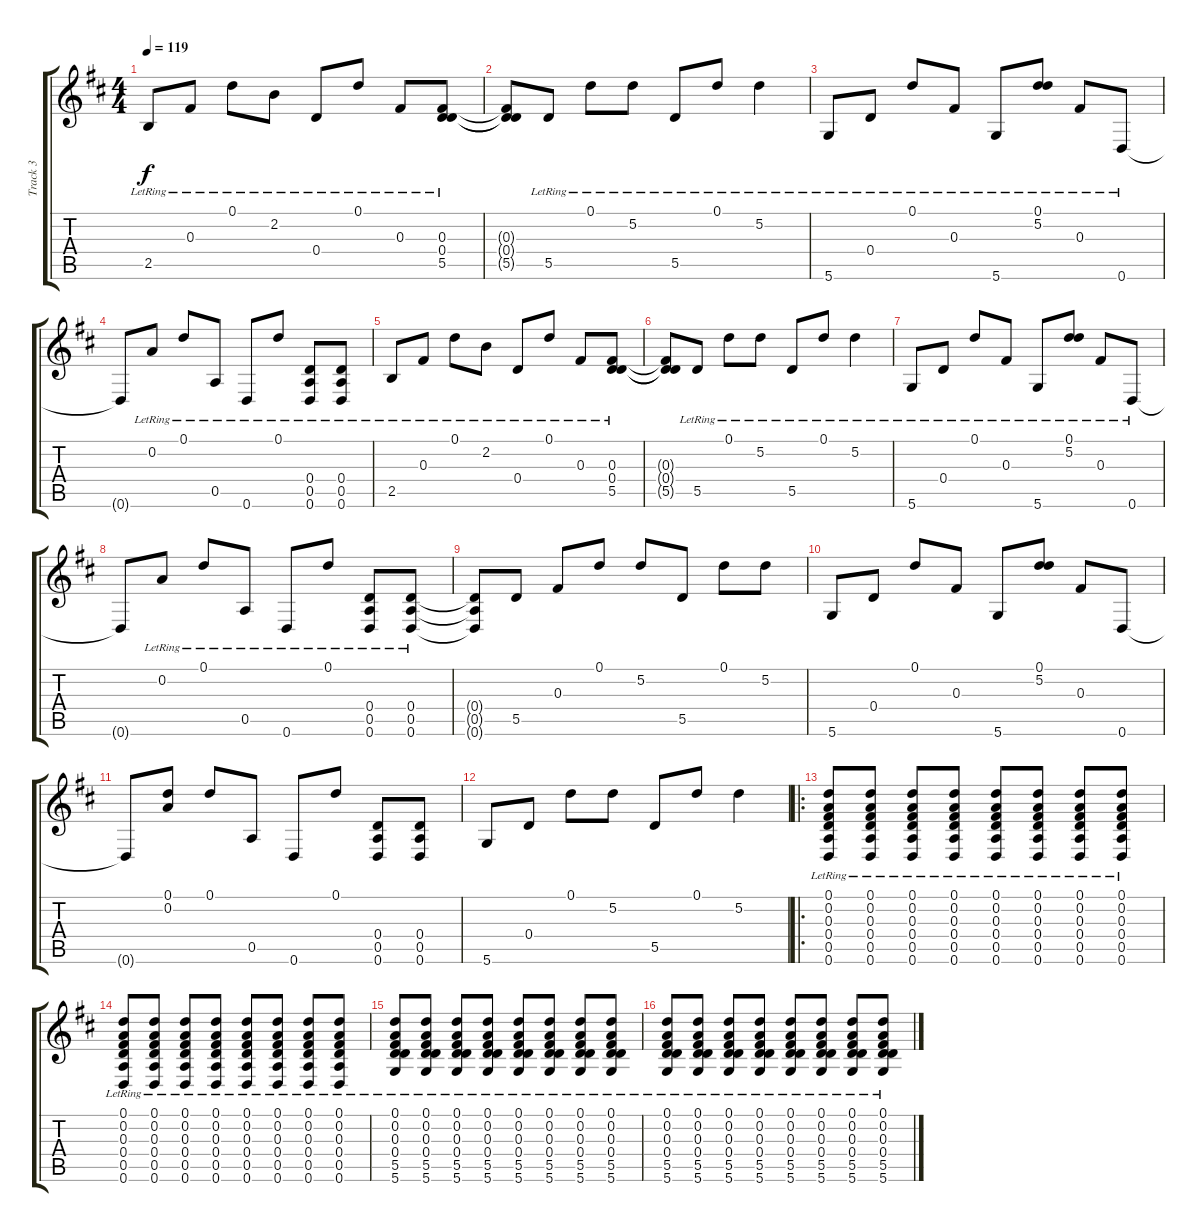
\track ("Track 3" "Track 3") {instrument acousticguitarsteel}
\staff {score tabs}
\tuning (D4 A3 Gb3 D3 A2 D2) {hide}
\ts (4 4)
\tempo 119
\clef g2
\ks d
2.5{lr}.8{dy f} 0.3{lr}.8 0.1{lr}.8 2.2{lr}.8 0.4{lr}.8 0.1{lr}.8 0.3{lr}.8 (0.3{lr} 0.4{lr} 5.5{lr}).8 |
(0.3{t} 0.4{t} 5.5{t}).8 5.5{lr}.8 0.1{lr}.8 5.2{lr}.8 5.5{lr}.8 0.1{lr}.8 5.2{lr}.4 |
5.6{lr}.8 0.4{lr}.8 0.1{lr}.8 0.3{lr}.8 5.6{lr}.8 (0.1{lr} 5.2{lr}).8 0.3{lr}.8 0.6{lr}.8 |
0.6{t}.8 0.2{lr}.8 0.1{lr}.8 0.5{lr}.8 0.6{lr}.8 0.1{lr}.8 (0.4{lr} 0.5{lr} 0.6{lr}).8 (0.4{lr} 0.5{lr} 0.6{lr}).8 |
2.5{lr}.8 0.3{lr}.8 0.1{lr}.8 2.2{lr}.8 0.4{lr}.8 0.1{lr}.8 0.3{lr}.8 (0.3{lr} 0.4{lr} 5.5{lr}).8 |
(0.3{t} 0.4{t} 5.5{t}).8 5.5{lr}.8 0.1{lr}.8 5.2{lr}.8 5.5{lr}.8 0.1{lr}.8 5.2{lr}.4 |
5.6{lr}.8 0.4{lr}.8 0.1{lr}.8 0.3{lr}.8 5.6{lr}.8 (0.1{lr} 5.2{lr}).8 0.3{lr}.8 0.6{lr}.8 |
0.6{t}.8 0.2{lr}.8 0.1{lr}.8 0.5{lr}.8 0.6{lr}.8 0.1{lr}.8 (0.4{lr} 0.5{lr} 0.6{lr}).8 (0.4{lr} 0.5{lr} 0.6{lr}).8 |
(0.4{t} 0.5{t} 0.6{t}).8 5.5.8 0.3.8 0.1.8 5.2.8 5.5.8 0.1.8 5.2.8 |
5.6.8 0.4.8 0.1.8 0.3.8 5.6.8 (0.1 5.2).8 0.3.8 0.6.8 |
0.6{t}.8 (0.1 0.2).8 0.1.8 0.5.8 0.6.8 0.1.8 (0.4 0.5 0.6).8 (0.4 0.5 0.6).8 |
5.6.8 0.4.8 0.1.8 5.2.8 5.5.8 0.1.8 5.2.4 |
\ro
(0.1{lr} 0.2{lr} 0.3{lr} 0.4{lr} 0.5{lr} 0.6{lr}).8 (0.1{lr} 0.2{lr} 0.3{lr} 0.4{lr} 0.5{lr} 0.6{lr}).8 (0.1{lr} 0.2{lr} 0.3{lr} 0.4{lr} 0.5{lr} 0.6{lr}).8 (0.1{lr} 0.2{lr} 0.3{lr} 0.4{lr} 0.5{lr} 0.6{lr}).8 (0.1{lr} 0.2{lr} 0.3{lr} 0.4{lr} 0.5{lr} 0.6{lr}).8 (0.1{lr} 0.2{lr} 0.3{lr} 0.4{lr} 0.5{lr} 0.6{lr}).8 (0.1{lr} 0.2{lr} 0.3{lr} 0.4{lr} 0.5{lr} 0.6{lr}).8 (0.1{lr} 0.2{lr} 0.3{lr} 0.4{lr} 0.5{lr} 0.6{lr}).8 |
(0.1{lr} 0.2{lr} 0.3{lr} 0.4{lr} 0.5{lr} 0.6{lr}).8 (0.1{lr} 0.2{lr} 0.3{lr} 0.4{lr} 0.5{lr} 0.6{lr}).8 (0.1{lr} 0.2{lr} 0.3{lr} 0.4{lr} 0.5{lr} 0.6{lr}).8 (0.1{lr} 0.2{lr} 0.3{lr} 0.4{lr} 0.5{lr} 0.6{lr}).8 (0.1{lr} 0.2{lr} 0.3{lr} 0.4{lr} 0.5{lr} 0.6{lr}).8 (0.1{lr} 0.2{lr} 0.3{lr} 0.4{lr} 0.5{lr} 0.6{lr}).8 (0.1{lr} 0.2{lr} 0.3{lr} 0.4{lr} 0.5{lr} 0.6{lr}).8 (0.1{lr} 0.2{lr} 0.3{lr} 0.4{lr} 0.5{lr} 0.6{lr}).8 |
(0.1{lr} 0.2{lr} 0.3{lr} 0.4{lr} 5.5{lr} 5.6{lr}).8 (0.1{lr} 0.2{lr} 0.3{lr} 0.4{lr} 5.5{lr} 5.6{lr}).8 (0.1{lr} 0.2{lr} 0.3{lr} 0.4{lr} 5.5{lr} 5.6{lr}).8 (0.1{lr} 0.2{lr} 0.3{lr} 0.4{lr} 5.5{lr} 5.6{lr}).8 (0.1{lr} 0.2{lr} 0.3{lr} 0.4{lr} 5.5{lr} 5.6{lr}).8 (0.1{lr} 0.2{lr} 0.3{lr} 0.4{lr} 5.5{lr} 5.6{lr}).8 (0.1{lr} 0.2{lr} 0.3{lr} 0.4{lr} 5.5{lr} 5.6{lr}).8 (0.1{lr} 0.2{lr} 0.3{lr} 0.4{lr} 5.5{lr} 5.6{lr}).8 |
(0.1{lr} 0.2{lr} 0.3{lr} 0.4{lr} 5.5{lr} 5.6{lr}).8 (0.1{lr} 0.2{lr} 0.3{lr} 0.4{lr} 5.5{lr} 5.6{lr}).8 (0.1{lr} 0.2{lr} 0.3{lr} 0.4{lr} 5.5{lr} 5.6{lr}).8 (0.1{lr} 0.2{lr} 0.3{lr} 0.4{lr} 5.5{lr} 5.6{lr}).8 (0.1{lr} 0.2{lr} 0.3{lr} 0.4{lr} 5.5{lr} 5.6{lr}).8 (0.1{lr} 0.2{lr} 0.3{lr} 0.4{lr} 5.5{lr} 5.6{lr}).8 (0.1{lr} 0.2{lr} 0.3{lr} 0.4{lr} 5.5{lr} 5.6{lr}).8 (0.1{lr} 0.2{lr} 0.3{lr} 0.4{lr} 5.5{lr} 5.6{lr}).8
